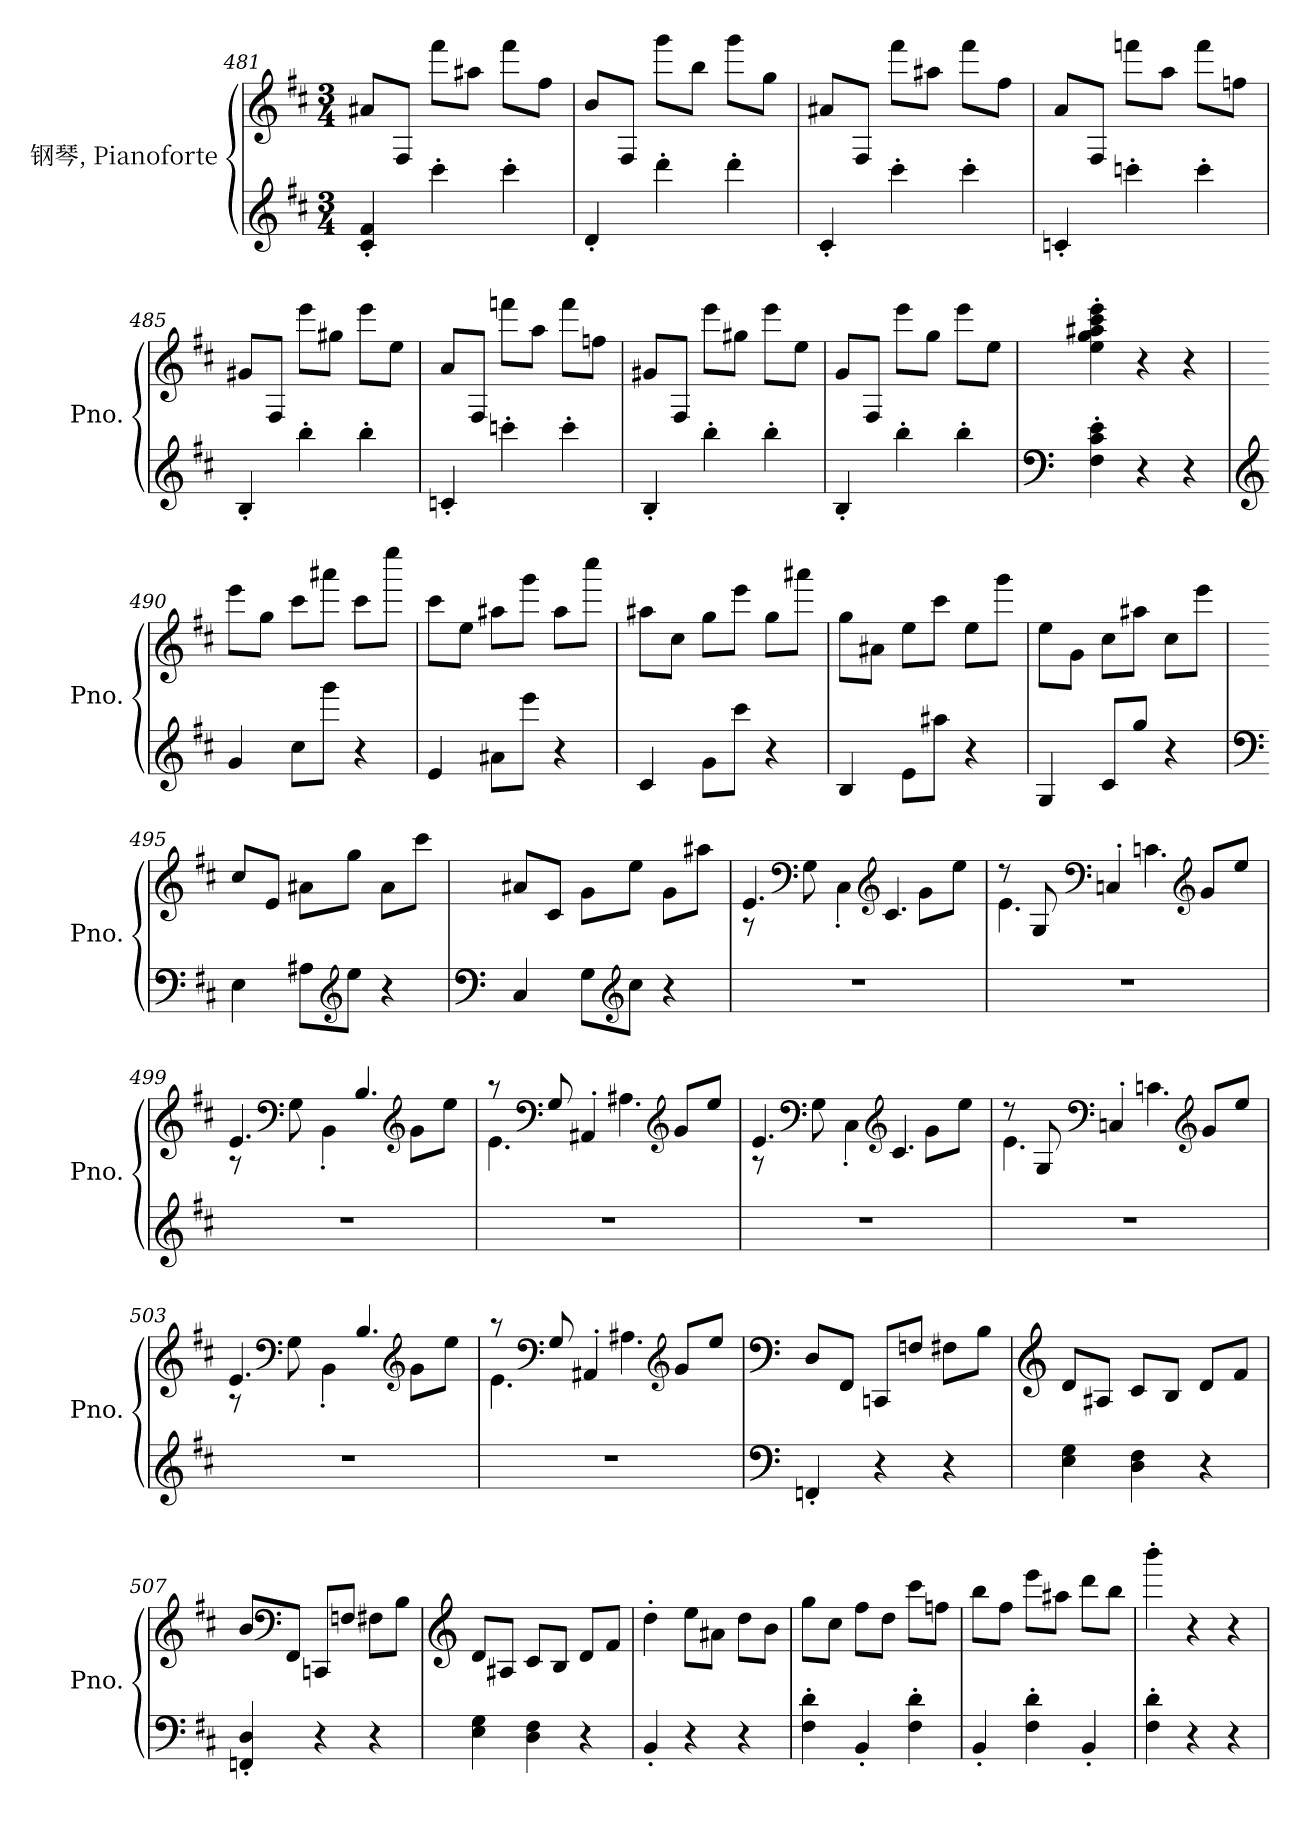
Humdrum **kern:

**kern	**kern
*part1	*part1
*staff2	*staff1
*I"钢琴, Pianoforte	*
*I'Pno.	*
!!LO:LB:g=z
*clefG2	*clefG2
*k[f#c#]	*k[f#c#]
*M3/4	*M3/4
=481	=481
4c#/' 4f#/'	8a#X/L
.	8F#/J
4ccc#'\	8fff#\L
.	8aa#X\J
4ccc#'\	8fff#\L
.	8ff#\J
=482	=482
4d'/	8b/L
.	8F#/J
4ddd'\	8ggg\L
.	8bb\J
4ddd'\	8ggg\L
.	8gg\J
=483	=483
4c#'/	8a#X/L
.	8F#/J
4ccc#'\	8fff#\L
.	8aa#X\J
4ccc#'\	8fff#\L
.	8ff#\J
=484	=484
4cn'/	8a/L
.	8F#/J
4cccn'\	8fffn\L
.	8aa\J
4ccc'\	8fff\L
.	8ffn\J
=485	=485
4B'/	8g#X/L
.	8F#/J
4bb'\	8eee\L
.	8gg#X\J
4bb'\	8eee\L
.	8ee\J
!!LO:LB:g=z
=486	=486
4cn'/	8a/L
.	8F#/J
4cccn'\	8fffn\L
.	8aa\J
4ccc'\	8fff\L
.	8ffn\J
=487	=487
4B'/	8g#X/L
.	8F#/J
4bb'\	8eee\L
.	8gg#X\J
4bb'\	8eee\L
.	8ee\J
=488	=488
4B'/	8g/L
.	8F#/J
4bb'\	8eee\L
.	8gg\J
4bb'\	8eee\L
.	8ee\J
=489	=489
*clefF4	*
4F#\' 4c#\' 4e\'	4ee\' 4gg\' 4aa#X\' 4ccc#\' 4eee\'
4r	4r
4r	4r
=490	=490
*clefG2	*
4g/	8eee\L
.	8gg\J
8cc#\L	8ccc#\L
8ggg\J	8aaa#X\J
4r	8ccc#\L
.	8eeee\J
!!LO:LB:g=z
=491	=491
4e/	8ccc#\L
.	8ee\J
8a#X\L	8aa#X\L
8eee\J	8ggg\J
4r	8aa#\L
.	8cccc#\J
=492	=492
4c#/	8aa#X\L
.	8cc#\J
8g\L	8gg\L
8ccc#\J	8eee\J
4r	8gg\L
.	8aaa#X\J
=493	=493
4B/	8gg\L
.	8a#X\J
8e\L	8ee\L
8aa#X\J	8ccc#\J
4r	8ee\L
.	8ggg\J
=494	=494
4G/	8ee\L
.	8g\J
8c#/L	8cc#\L
8gg/J	8aa#X\J
4r	8cc#\L
.	8eee\J
=495	=495
*clefF4	*
4E\	8cc#/L
.	8e/J
8A#X\L	8a#X\L
*clefG2	*
8ee\J	8gg\J
4r	8a#\L
.	8ccc#\J
!!LO:LB:g=z
=496	=496
*clefF4	*
4C#/	8a#X/L
.	8c#/J
8G\L	8g\L
*clefG2	*
8cc#\J	8ee\J
4r	8g\L
.	8aa#X\J
=497	=497
*	*MM265
*	*^
2.r	4.e/	8r
*	*clefF4	*
.	.	8G\
.	.	4C#'\
*	*clefG2	*
*	*MM284	*
.	4.c#/	.
.	.	8g\L
.	.	8ee\J
=498	=498	=498
*	*MM305	*
2.r	8r	4.e\
.	8G/	.
*	*clefF4	*
.	4Cn'/	.
*	*MM331	*
.	.	4.cn\
*	*clefG2	*
.	8g/L	.
.	8ee/J	.
!!LO:PB:g=z	!!
=499	=499	=499
*	*MM248	*
2.r	4.e/	8r
*	*clefF4	*
.	.	8G\
.	.	4BB'\
*	*MM284	*
.	4.B/	.
*	*clefG2	*
.	.	8g\L
.	.	8ee\J
=500	=500	=500
*	*MM234	*
2.r	8r	4.e\
*	*clefF4	*
.	8G/	.
.	4AA#X'/	.
*	*MM248	*
.	.	4.A#X\
*	*clefG2	*
.	8g/L	.
.	8ee/J	.
=501	=501	=501
*	*MM265	*
2.r	4.e/	8r
*	*clefF4	*
.	.	8G\
.	.	4C#'\
*	*clefG2	*
*	*MM284	*
.	4.c#/	.
.	.	8g\L
.	.	8ee\J
!!LO:LB:g=z	!!
=502	=502	=502
*	*MM305	*
2.r	8r	4.e\
.	8G/	.
*	*clefF4	*
.	4Cn'/	.
*	*MM331	*
.	.	4.cn\
*	*clefG2	*
.	8g/L	.
.	8ee/J	.
=503	=503	=503
*	*MM248	*
2.r	4.e/	8r
*	*clefF4	*
.	.	8G\
.	.	4BB'\
*	*MM284	*
.	4.B/	.
*	*clefG2	*
.	.	8g\L
.	.	8ee\J
=504	=504	=504
*	*MM234	*
2.r	8r	4.e\
*	*clefF4	*
.	8G/	.
.	4AA#X'/	.
*	*MM248	*
.	.	4.A#X\
*	*clefG2	*
.	8g/L	.
.	8ee/J	.
*	*v	*v
!!LO:LB:g=z
=505	=505
*clefF4	*clefF4
*	*MM350
4FFn'/	8D/L
.	8FF#/J
4r	8CCn/L
.	8Fn/J
4r	8F#X\L
.	8B\J
=506	=506
*	*clefG2
4E\ 4G\	8d/L
.	8A#X/J
4D\ 4F#\	8c#/L
.	8B/J
4r	8d/L
.	8f#/J
=507	=507
4FFn/' 4D/'	8b/L
*	*clefF4
.	8FF#/J
4r	8CCn/L
.	8Fn/J
4r	8F#X\L
.	8B\J
=508	=508
*	*clefG2
4E\ 4G\	8d/L
.	8A#X/J
4D\ 4F#\	8c#/L
.	8B/J
4r	8d/L
.	8f#/J
!!LO:LB:g=z
=509	=509
4BB'/	4dd'\
4r	8ee\L
.	8a#X\J
4r	8dd\L
.	8b\J
=510	=510
4F#\' 4d\'	8gg\L
.	8cc#\J
4BB'/	8ff#\L
.	8dd\J
4F#\' 4d\'	8ccc#\L
.	8ffn\J
=511	=511
4BB'/	8bb\L
.	8ff#\J
4F#\' 4d\'	8eee\L
.	8aa#X\J
4BB'/	8ddd\L
.	8bb\J
=512	=512
4F#\' 4d\'	4bbb'\
4r	4r
4r	4r
=	=
*-	*-
